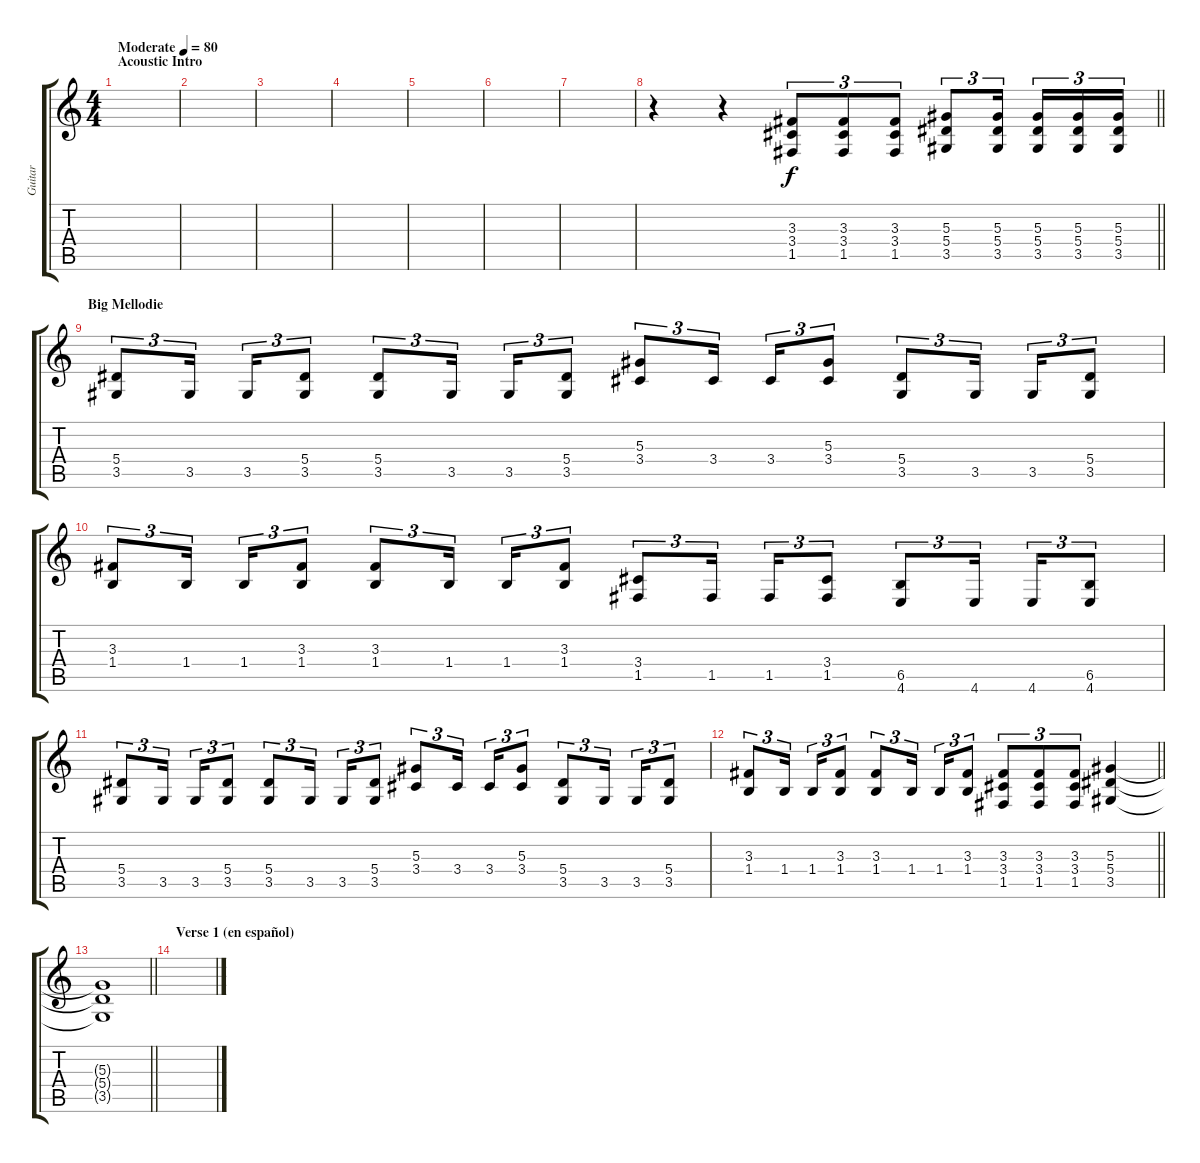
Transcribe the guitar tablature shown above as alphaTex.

\track ("Guitar" "Guitar") {instrument distortionguitar}
\staff {score tabs}
\tuning (C4 G3 Eb3 Bb2 F2 C2) {hide}
\ts (4 4)
\section ("" "Acoustic Intro")
\tempo (80 "Moderate")
\clef g2
\ks c
|
|
|
|
|
|
|
\barLineRight lightlight
r.4 r.4 (3.3 3.4 1.5).8{tu (3 2)} (3.3 3.4 1.5).8{tu (3 2)} (3.3 3.4 1.5).8{tu (3 2)} (5.3 5.4 3.5).8{tu (3 2)} (5.3 5.4 3.5).16{tu (3 2) beam splitsecondary} (5.3 5.4 3.5).16{tu (3 2)} (5.3 5.4 3.5).16{tu (3 2)} (5.3 5.4 3.5).16{tu (3 2)} |
\section ("" "Big Mellodie")
(5.4 3.5).8{tu (3 2)} 3.5.16{tu (3 2)} 3.5.16{tu (3 2)} (5.4 3.5).8{tu (3 2)} (5.4 3.5).8{tu (3 2)} 3.5.16{tu (3 2)} 3.5.16{tu (3 2)} (5.4 3.5).8{tu (3 2)} (5.3 3.4).8{tu (3 2)} 3.4.16{tu (3 2)} 3.4.16{tu (3 2)} (5.3 3.4).8{tu (3 2)} (5.4 3.5).8{tu (3 2)} 3.5.16{tu (3 2)} 3.5.16{tu (3 2)} (5.4 3.5).8{tu (3 2)} |
(3.3 1.4).8{tu (3 2)} 1.4.16{tu (3 2)} 1.4.16{tu (3 2)} (3.3 1.4).8{tu (3 2)} (3.3 1.4).8{tu (3 2)} 1.4.16{tu (3 2)} 1.4.16{tu (3 2)} (3.3 1.4).8{tu (3 2)} (3.4 1.5).8{tu (3 2)} 1.5.16{tu (3 2)} 1.5.16{tu (3 2)} (3.4 1.5).8{tu (3 2)} (6.5 4.6).8{tu (3 2)} 4.6.16{tu (3 2)} 4.6.16{tu (3 2)} (6.5 4.6).8{tu (3 2)} |
(5.4 3.5).8{tu (3 2)} 3.5.16{tu (3 2)} 3.5.16{tu (3 2)} (5.4 3.5).8{tu (3 2)} (5.4 3.5).8{tu (3 2)} 3.5.16{tu (3 2)} 3.5.16{tu (3 2)} (5.4 3.5).8{tu (3 2)} (5.3 3.4).8{tu (3 2)} 3.4.16{tu (3 2)} 3.4.16{tu (3 2)} (5.3 3.4).8{tu (3 2)} (5.4 3.5).8{tu (3 2)} 3.5.16{tu (3 2)} 3.5.16{tu (3 2)} (5.4 3.5).8{tu (3 2)} |
\barLineRight lightlight
(3.3 1.4).8{tu (3 2)} 1.4.16{tu (3 2)} 1.4.16{tu (3 2)} (3.3 1.4).8{tu (3 2)} (3.3 1.4).8{tu (3 2)} 1.4.16{tu (3 2)} 1.4.16{tu (3 2)} (3.3 1.4).8{tu (3 2)} (3.3 3.4 1.5).8{tu (3 2)} (3.3 3.4 1.5).8{tu (3 2)} (3.3 3.4 1.5).8{tu (3 2)} (5.3 5.4 3.5).4 |
\barLineRight lightlight
(5.3{t} 5.4{t} 3.5{t}).1 |
\section ("" "Verse 1 (en español)")
